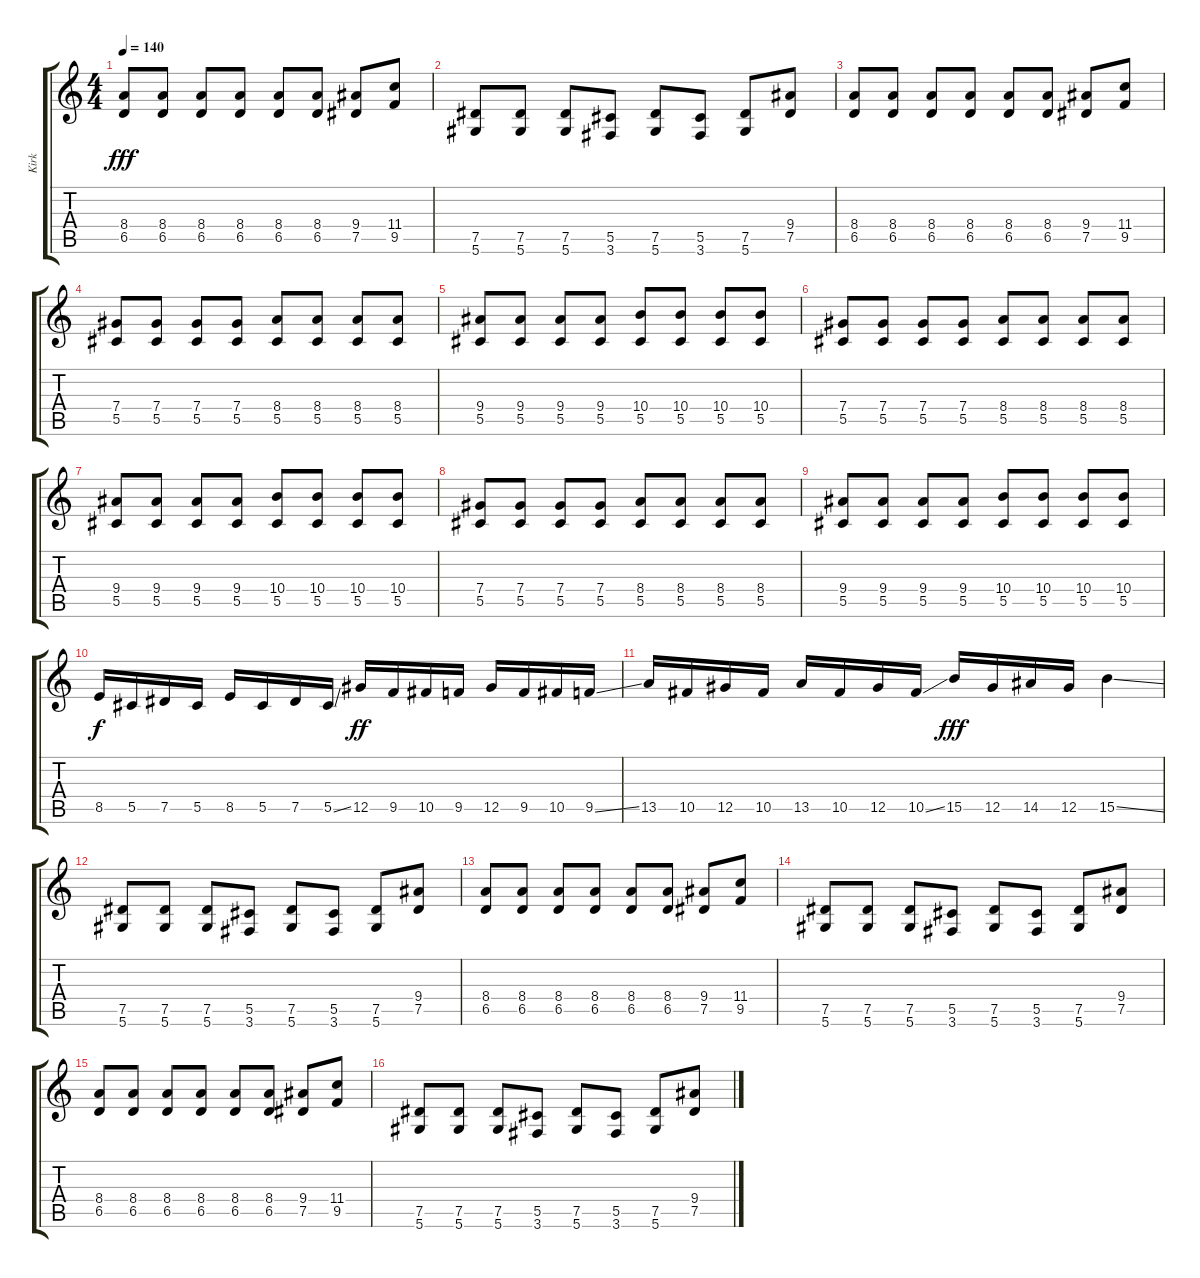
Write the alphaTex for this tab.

\track ("Kirk" "Kirk") {instrument overdrivenguitar}
\staff {score tabs}
\tuning (Eb4 Bb3 Gb3 Db3 Ab2 Eb2) {hide}
\ts (4 4)
\tempo 140
\clef g2
\ks c
(8.4 6.5).8{dy fff} (8.4 6.5).8 (8.4 6.5).8 (8.4 6.5).8 (8.4 6.5).8 (8.4 6.5).8 (9.4 7.5).8 (11.4 9.5).8 |
(7.5 5.6).8 (7.5 5.6).8 (7.5 5.6).8 (5.5 3.6).8 (7.5 5.6).8 (5.5 3.6).8 (7.5 5.6).8 (9.4 7.5).8 |
(8.4 6.5).8 (8.4 6.5).8 (8.4 6.5).8 (8.4 6.5).8 (8.4 6.5).8 (8.4 6.5).8 (9.4 7.5).8 (11.4 9.5).8 |
(7.4 5.5).8 (7.4 5.5).8 (7.4 5.5).8 (7.4 5.5).8 (8.4 5.5).8 (8.4 5.5).8 (8.4 5.5).8 (8.4 5.5).8 |
(9.4 5.5).8 (9.4 5.5).8 (9.4 5.5).8 (9.4 5.5).8 (10.4 5.5).8 (10.4 5.5).8 (10.4 5.5).8 (10.4 5.5).8 |
(7.4 5.5).8 (7.4 5.5).8 (7.4 5.5).8 (7.4 5.5).8 (8.4 5.5).8 (8.4 5.5).8 (8.4 5.5).8 (8.4 5.5).8 |
(9.4 5.5).8 (9.4 5.5).8 (9.4 5.5).8 (9.4 5.5).8 (10.4 5.5).8 (10.4 5.5).8 (10.4 5.5).8 (10.4 5.5).8 |
(7.4 5.5).8 (7.4 5.5).8 (7.4 5.5).8 (7.4 5.5).8 (8.4 5.5).8 (8.4 5.5).8 (8.4 5.5).8 (8.4 5.5).8 |
(9.4 5.5).8 (9.4 5.5).8 (9.4 5.5).8 (9.4 5.5).8 (10.4 5.5).8 (10.4 5.5).8 (10.4 5.5).8 (10.4 5.5).8 |
8.5.16{dy f} 5.5.16 7.5.16 5.5.16 8.5.16 5.5.16 7.5.16 5.5{ss}.16 12.5.16{dy ff} 9.5.16 10.5.16 9.5.16 12.5.16 9.5.16 10.5.16 9.5{ss}.16 |
13.5.16 10.5.16 12.5.16 10.5.16 13.5.16 10.5.16 12.5.16 10.5{ss}.16 15.5.16{dy fff} 12.5.16 14.5.16 12.5.16 15.5{ss}.4 |
(7.5 5.6).8 (7.5 5.6).8 (7.5 5.6).8 (5.5 3.6).8 (7.5 5.6).8 (5.5 3.6).8 (7.5 5.6).8 (9.4 7.5).8 |
(8.4 6.5).8 (8.4 6.5).8 (8.4 6.5).8 (8.4 6.5).8 (8.4 6.5).8 (8.4 6.5).8 (9.4 7.5).8 (11.4 9.5).8 |
(7.5 5.6).8 (7.5 5.6).8 (7.5 5.6).8 (5.5 3.6).8 (7.5 5.6).8 (5.5 3.6).8 (7.5 5.6).8 (9.4 7.5).8 |
(8.4 6.5).8 (8.4 6.5).8 (8.4 6.5).8 (8.4 6.5).8 (8.4 6.5).8 (8.4 6.5).8 (9.4 7.5).8 (11.4 9.5).8 |
(7.5 5.6).8 (7.5 5.6).8 (7.5 5.6).8 (5.5 3.6).8 (7.5 5.6).8 (5.5 3.6).8 (7.5 5.6).8 (9.4 7.5).8
